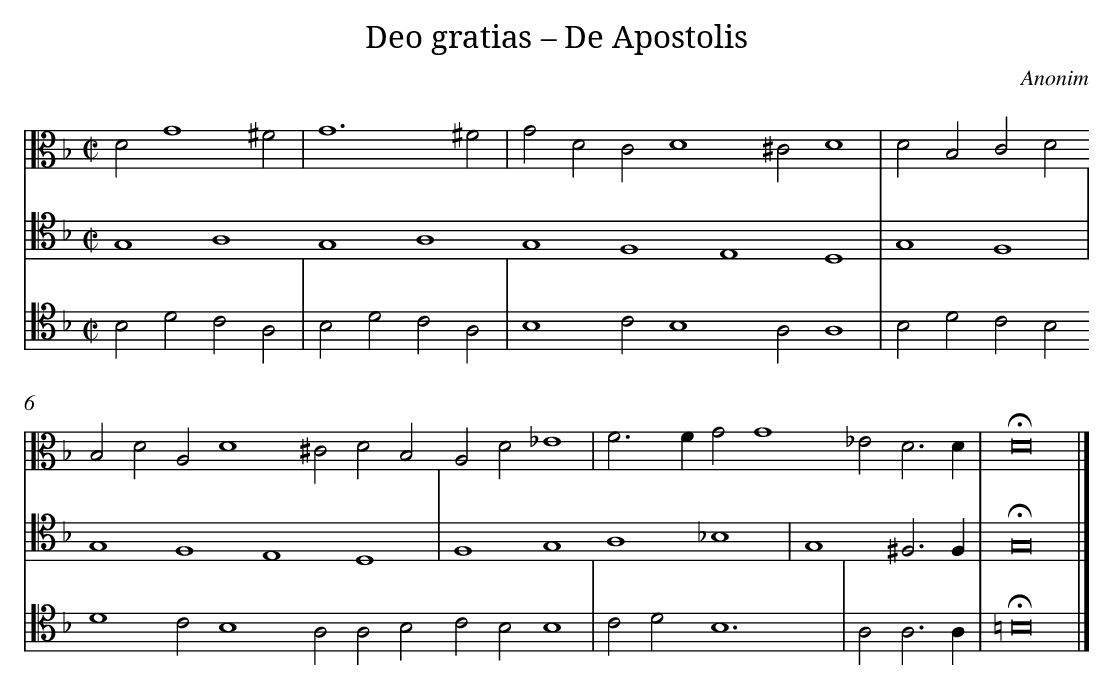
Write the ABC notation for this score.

X:1
T: Deo gratias – De Apostolis
C: Anonim
L: 1/4
M: C|
V: 1 clef=alto
V: 2 clef=tenor
V: 3 clef=tenor
K: F
[V:1] D2G4^F2 |
[V:2] G,4A,4 [|]
[V:3] B,2D2C2A,2 |
[V:1] G6^F2 |
[V:2] G,4A,4 [|]
[V:3] B,2D2C2A,2 |
[V:1] G2D2C2D4 [|]
[V:2] G,4F,4 [|]
[V:3] B,4C2B,4 [|]
[V:1] ^C2D4 |
[V:2] E,4D,4 |
[V:3] A,2A,4 |
[V:1] D2B,2C2D2 [|]
[V:2] G,4F,4 |
[V:3] B,2D2C2B,2 [|]
[V:1] B,2D2A,2D4 [|]
[V:2] G,4F,4 [|]
[V:3] D4C2B,4 [|]
[V:1] ^C2D2B,2 [|]
[V:2] E,4D,4 |
[V:3] A,2A,2B,2 [|]
[V:1] A,2D2_E4 |
[V:2] F,4G,4 [|]
[V:3] C2B,2B,4 |
[V:1] F2>F2G2G4 [|]
[V:2] A,4_B,4 |
[V:3] C2D2B,6 |
[V:1] _E2D3D |
[V:2] G,4^F,3F, |
[V:3] A,2A,3A, |
[V:1] !fermata!D8 |]
[V:2] !fermata!G,8 |]
[V:3] !fermata!=B,8 |]
